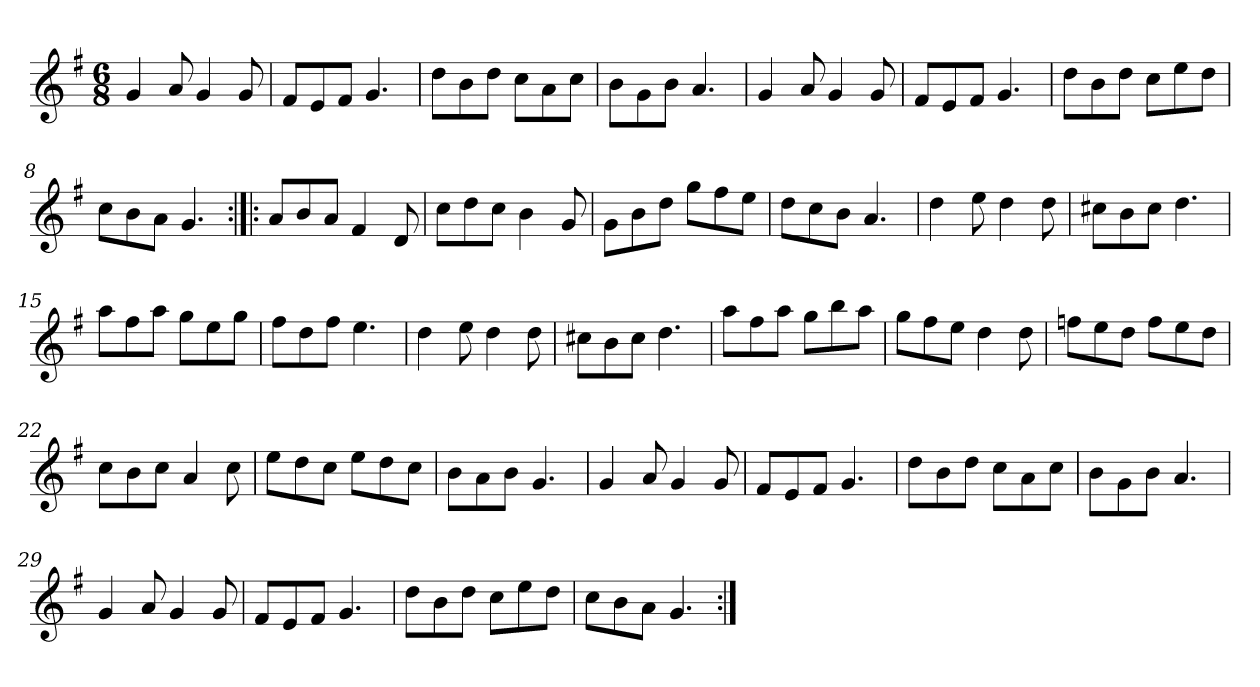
**kern
*part1
*staff1
*clefG2
*k[f#]
*G:
*M6/8
*MM120
=1
4g
8a
4g
8g
=2
8f#/L
8e/
8f#/J
4.g
=3
8dd\L
8b\
8dd\J
8cc\L
8a\
8cc\J
=4
8b\L
8g\
8b\J
4.a
=5
4g
8a
4g
8g
=6
8f#/L
8e/
8f#/J
4.g
=7
8dd\L
8b\
8dd\J
8cc\L
8ee\
8dd\J
=8
8cc\L
8b\
8a\J
4.g
=9:|!|:
8a/L
8b/
8a/J
4f#
8d
=10
8cc\L
8dd\
8cc\J
4b
8g
=11
8g\L
8b\
8dd\J
8gg\L
8ff#\
8ee\J
=12
8dd\L
8cc\
8b\J
4.a
=13
4dd
8ee
4dd
8dd
=14
8cc#X\L
8b\
8cc#\J
4.dd
=15
8aa\L
8ff#\
8aa\J
8gg\L
8ee\
8gg\J
=16
8ff#\L
8dd\
8ff#\J
4.ee
=17
4dd
8ee
4dd
8dd
=18
8cc#X\L
8b\
8cc#\J
4.dd
=19
8aa\L
8ff#\
8aa\J
8gg\L
8bb\
8aa\J
=20
8gg\L
8ff#\
8ee\J
4dd
8dd
=21
8ffn\L
8ee\
8dd\J
8ff\L
8ee\
8dd\J
=22
8cc\L
8b\
8cc\J
4a
8cc
=23
8ee\L
8dd\
8cc\J
8ee\L
8dd\
8cc\J
=24
8b\L
8a\
8b\J
4.g
=25
4g
8a
4g
8g
=26
8f#/L
8e/
8f#/J
4.g
=27
8dd\L
8b\
8dd\J
8cc\L
8a\
8cc\J
=28
8b\L
8g\
8b\J
4.a
=29
4g
8a
4g
8g
=30
8f#/L
8e/
8f#/J
4.g
=31
8dd\L
8b\
8dd\J
8cc\L
8ee\
8dd\J
=32
8cc\L
8b\
8a\J
4.g
=:|!
*-
